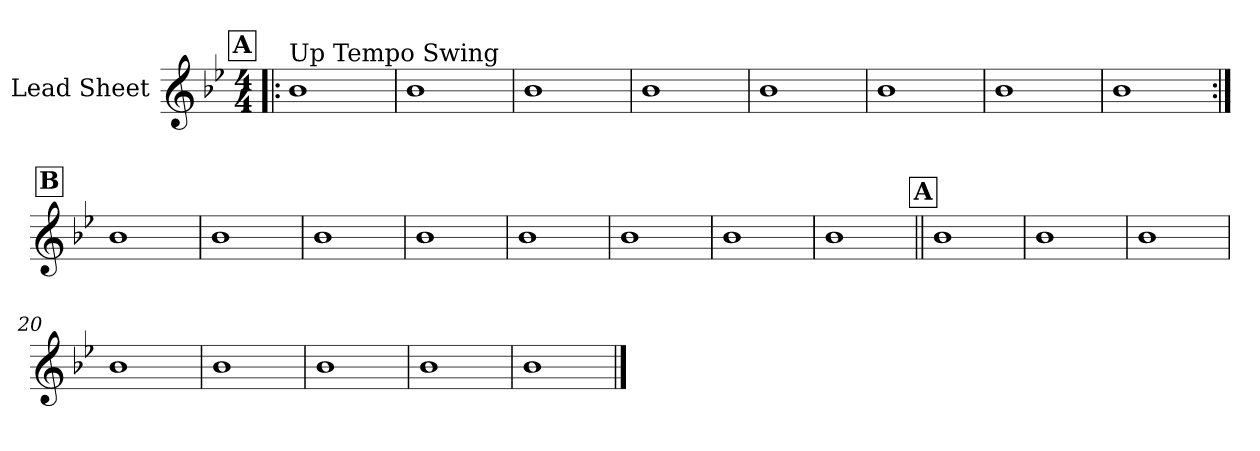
**kern
*part1
*staff1
*I"Lead Sheet
*clefG2
*k[b-e-]
*B-:
*M4/4
!!LO:REH:place=s1:a:fs=14:t=A
=1!|:
!LO:TX:a:t=Up Tempo Swing
1b-
=2
1b-
=3
1b-
=4
1b-
!!LO:LB:g=z
=5
1b-
=6
1b-
=7
1b-
=8
1b-
!!LO:LB:g=z
!!LO:REH:place=s1:a:fs=14:t=B
=9:|!
1b-
=10
1b-
=11
1b-
=12
1b-
!!LO:LB:g=z
=13
1b-
=14
1b-
=15
1b-
=16
1b-
!!LO:LB:g=z
!!LO:REH:place=s1:a:fs=14:t=A
=17||
1b-
=18
1b-
=19
1b-
=20
1b-
!!LO:LB:g=z
=21
1b-
=22
1b-
=23
1b-
=24
1b-
==
*-
